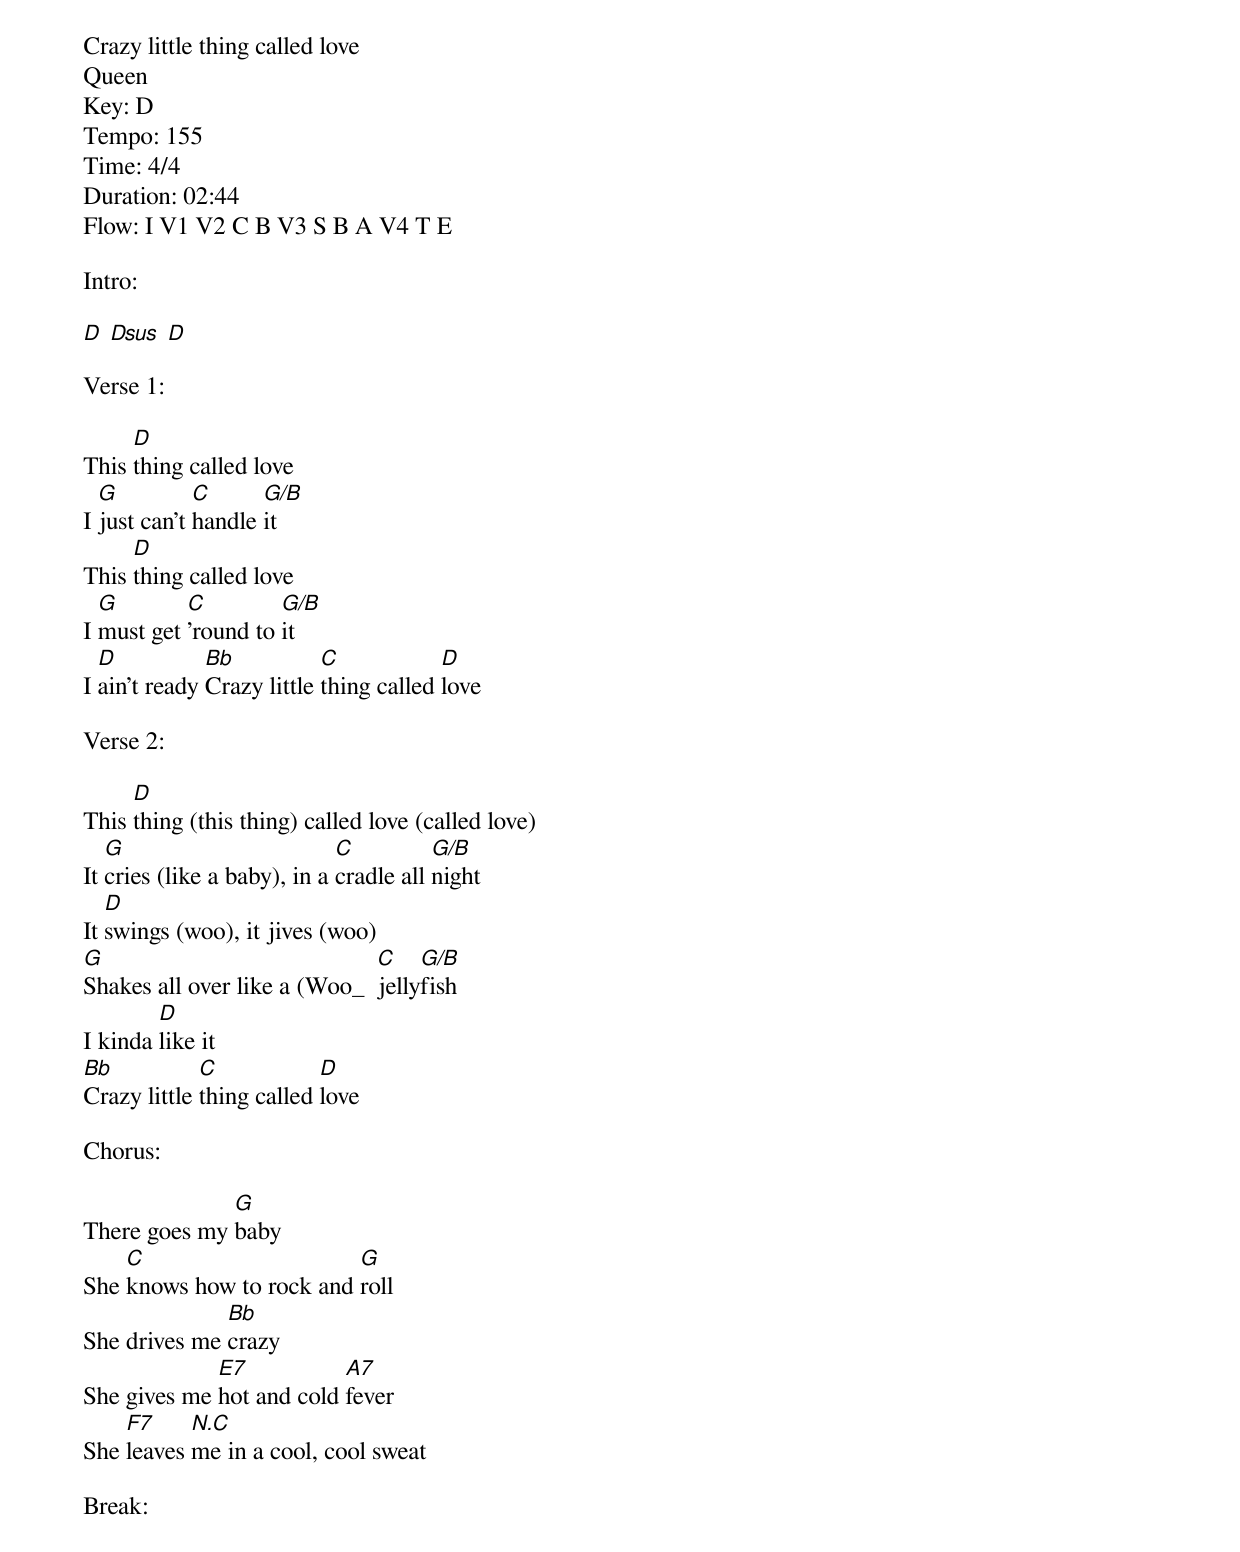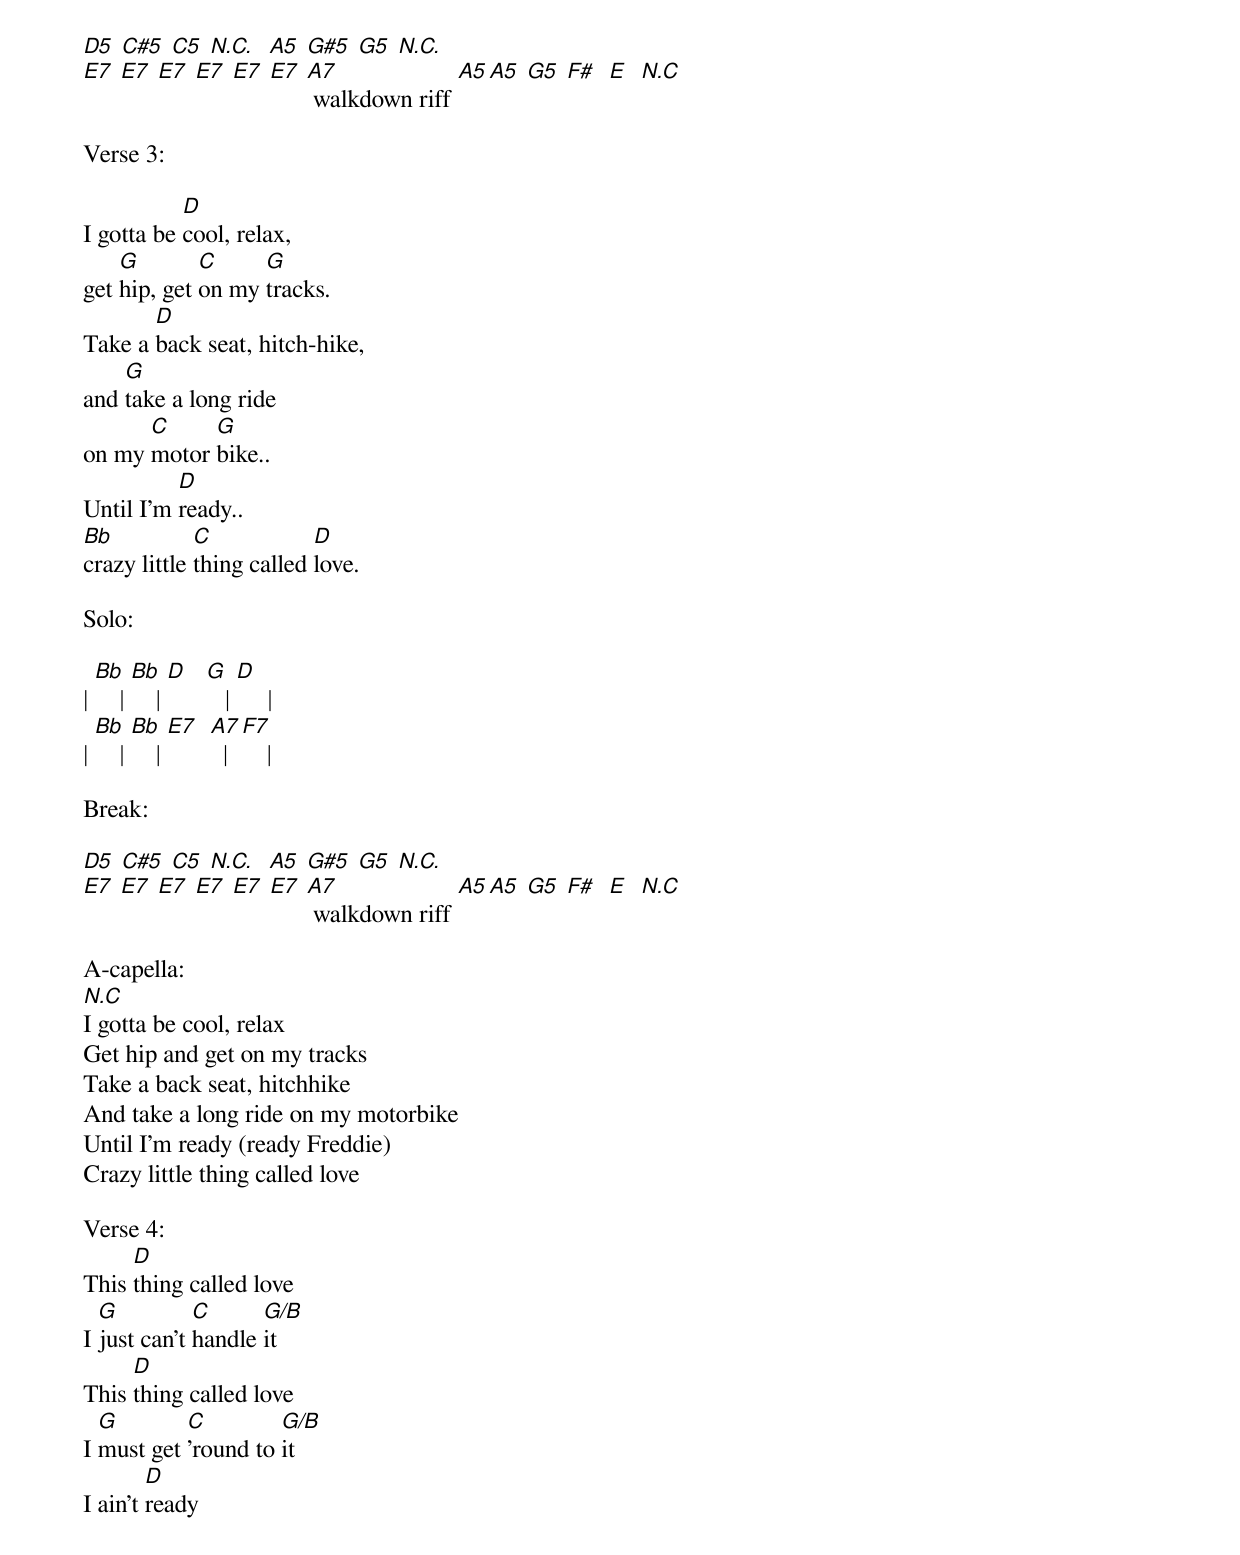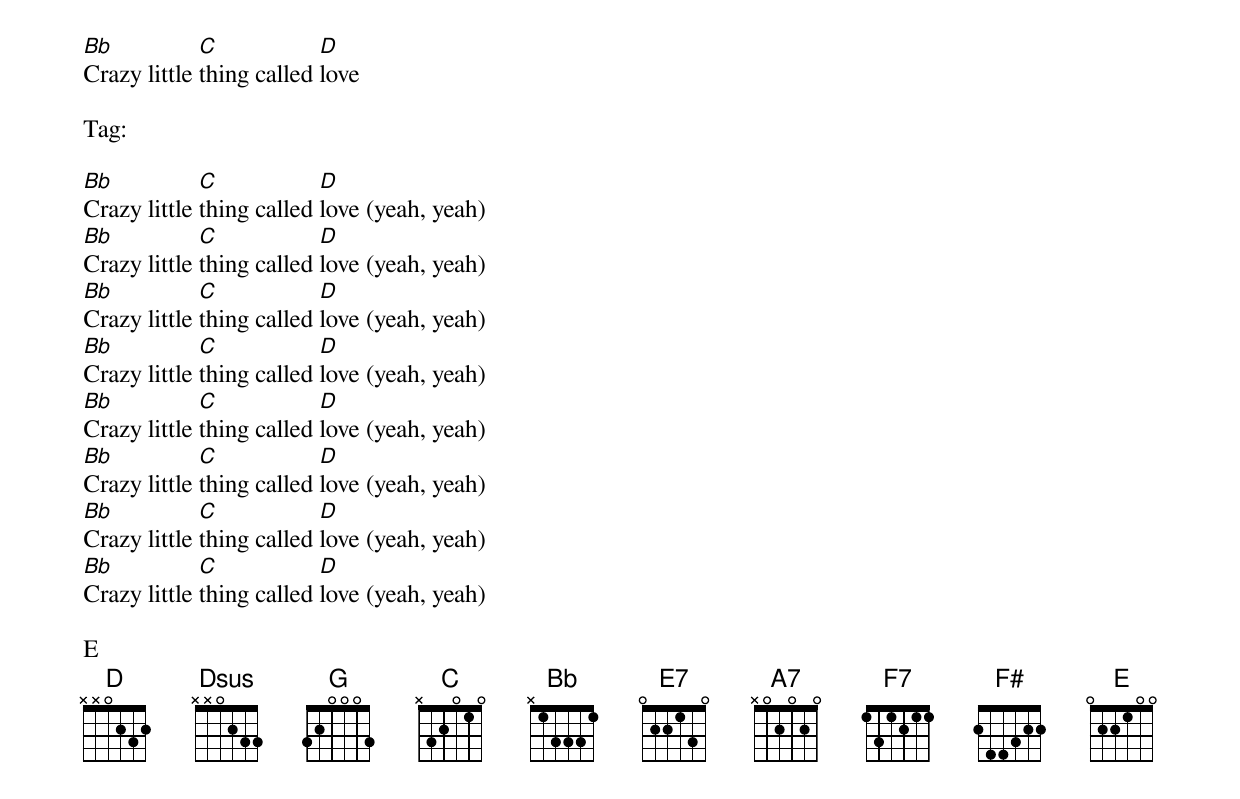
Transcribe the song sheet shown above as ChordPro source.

Crazy little thing called love
Queen
Key: D
Tempo: 155
Time: 4/4
Duration: 02:44
Flow: I V1 V2 C B V3 S B A V4 T E

Intro:

[D] [Dsus] [D]

Verse 1:

This [D]thing called love
I [G]just can't [C]handle [G/B]it
This [D]thing called love
I [G]must get [C]'round to [G/B]it
I [D]ain't ready [Bb]Crazy little [C]thing called [D]love

Verse 2:

This [D]thing (this thing) called love (called love)
It [G]cries (like a baby), in a [C]cradle all [G/B]night
It [D]swings (woo), it jives (woo)
[G]Shakes all over like a (Woo_  [C]jelly[G/B]fish
I kinda [D]like it
[Bb]Crazy little [C]thing called [D]love

Chorus:

There goes my [G]baby
She [C]knows how to rock and [G]roll
She drives me [Bb]crazy
She gives me [E7]hot and cold [A7]fever
She [F7]leaves [N.C]me in a cool, cool sweat

Break:

[D5] [C#5] [C5] [N.C.]  [A5] [G#5] [G5] [N.C.]
[E7] [E7] [E7] [E7] [E7] [E7] [A7] walkdown riff [A5][A5] [G5] [F#]  [E]  [N.C]

Verse 3:

I gotta be [D]cool, relax,
get [G]hip, get [C]on my [G]tracks.
Take a [D]back seat, hitch-hike,
and [G]take a long ride
on my [C]motor [G]bike..
Until I'm [D]ready..
[Bb]crazy little [C]thing called [D]love.

Solo:

| [Bb]    | [Bb]    | [D]   [G]   | [D]     |
| [Bb]    | [Bb]    | [E7]  [A7]  | [F7]    |

Break:

[D5] [C#5] [C5] [N.C.]  [A5] [G#5] [G5] [N.C.]
[E7] [E7] [E7] [E7] [E7] [E7] [A7] walkdown riff [A5][A5] [G5] [F#]  [E]  [N.C]

A-capella:
[N.C]I gotta be cool, relax
Get hip and get on my tracks
Take a back seat, hitchhike
And take a long ride on my motorbike
Until I'm ready (ready Freddie)
Crazy little thing called love

Verse 4:
This [D]thing called love
I [G]just can't [C]handle [G/B]it
This [D]thing called love
I [G]must get [C]'round to [G/B]it
I ain't [D]ready

[Bb]Crazy little [C]thing called [D]love

Tag:

[Bb]Crazy little [C]thing called [D]love (yeah, yeah)
[Bb]Crazy little [C]thing called [D]love (yeah, yeah)
[Bb]Crazy little [C]thing called [D]love (yeah, yeah)
[Bb]Crazy little [C]thing called [D]love (yeah, yeah)
[Bb]Crazy little [C]thing called [D]love (yeah, yeah)
[Bb]Crazy little [C]thing called [D]love (yeah, yeah)
[Bb]Crazy little [C]thing called [D]love (yeah, yeah)
[Bb]Crazy little [C]thing called [D]love (yeah, yeah)

E
